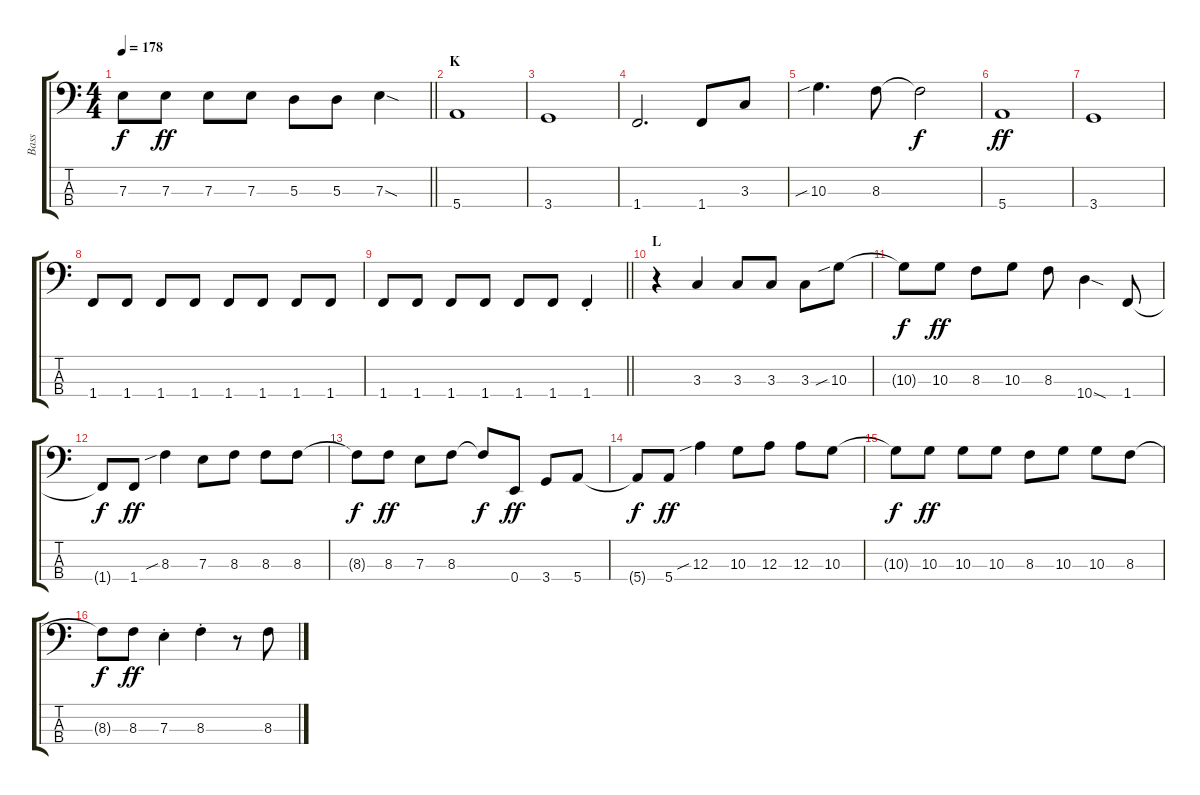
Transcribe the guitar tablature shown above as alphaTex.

\track ("Bass" "Bass") {instrument electricbasspick}
\staff {score tabs}
\tuning (G2 D2 A1 E1) {hide}
\ts (4 4)
\tempo 178
\clef f4
\barLineRight lightlight
\ks c
7.3{t}.8{dy f} 7.3.8{dy ff} 7.3.8 7.3.8 5.3.8 5.3.8 7.3{sod}.4 |
\section ("" "K")
5.4.1 |
3.4.1 |
1.4.2{d} 1.4.8 3.3.8 |
10.3{sib}.4{d} 8.3.8 8.3{t}.2{dy f} |
5.4.1{dy ff} |
3.4.1 |
1.4.8 1.4.8 1.4.8 1.4.8 1.4.8 1.4.8 1.4.8 1.4.8 |
\barLineRight lightlight
1.4.8 1.4.8 1.4.8 1.4.8 1.4.8 1.4.8 1.4{st}.4 |
\section ("" "L")
r.4 3.3.4 3.3.8 3.3.8 3.3.8 10.3{sib}.8 |
10.3{t}.8{dy f} 10.3.8{dy ff} 8.3.8 10.3.8 8.3.8 10.4{sod}.4 1.4.8 |
1.4{t}.8{dy f} 1.4.8{dy ff} 8.3{sib}.4 7.3.8 8.3.8 8.3.8 8.3.8 |
8.3{t}.8{dy f} 8.3.8{dy ff} 7.3.8 8.3.8 8.3{t}.8{dy f} 0.4.8{dy ff} 3.4.8 5.4.8 |
5.4{t}.8{dy f} 5.4.8{dy ff} 12.3{sib}.4 10.3.8 12.3.8 12.3.8 10.3.8 |
10.3{t}.8{dy f} 10.3.8{dy ff} 10.3.8 10.3.8 8.3.8 10.3.8 10.3.8 8.3.8 |
8.3{t}.8{dy f} 8.3.8{dy ff} 7.3{st}.4 8.3{st}.4 r.8 8.3.8
